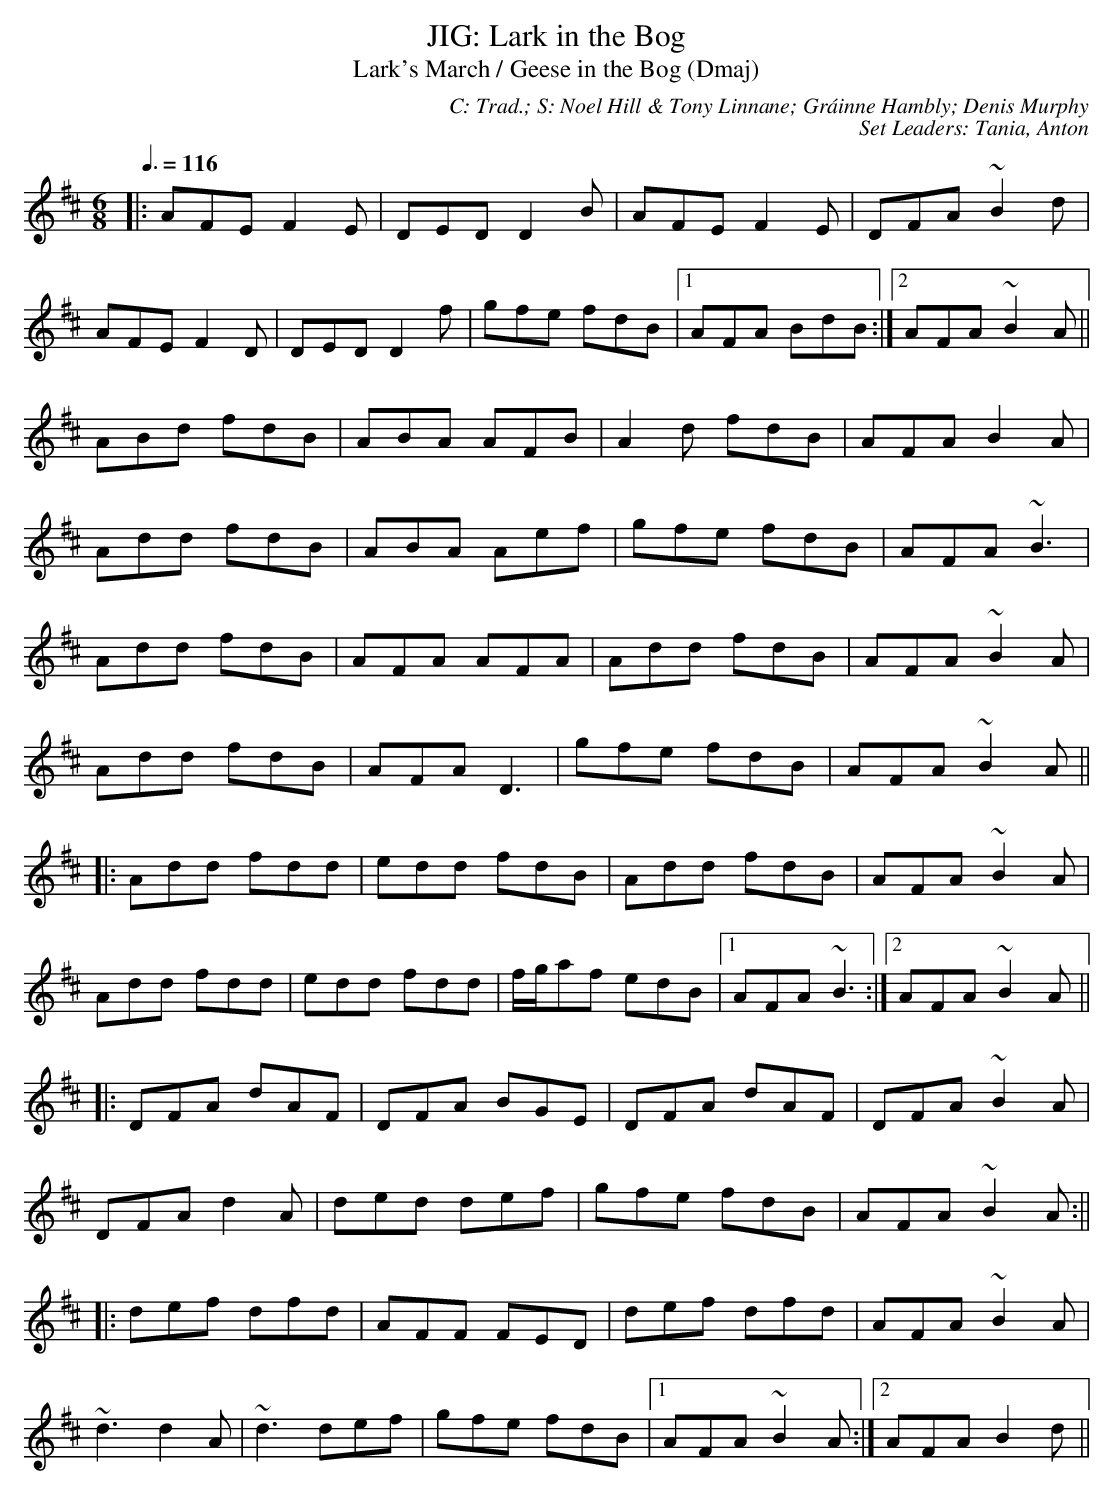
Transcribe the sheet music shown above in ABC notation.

X:1
T: JIG: Lark in the Bog
T: Lark's March / Geese in the Bog (Dmaj)
C: C: Trad.; S: Noel Hill & Tony Linnane; Gráinne Hambly; Denis Murphy
C: Set Leaders: Tania, Anton
M: 6/8
L: 1/8
Q: 3/8=116
K: Dmaj
|:AFE F2E|DED D2B|AFE F2E|DFA ~B2d|
AFE F2D|DED D2f|gfe fdB|1 AFA BdB:|2 AFA ~B2A||
ABd fdB|ABA AFB|A2d fdB|AFA B2A|
Add fdB|ABA Aef|gfe fdB|AFA ~B3|
Add fdB|AFA AFA|Add fdB|AFA ~B2A|
Add fdB|AFA D3|gfe fdB|AFA ~B2A||
|:Add fdd|edd fdB|Add fdB|AFA ~B2A|
Add fdd|edd fdd|f/g/af edB|1 AFA ~B3:|2 AFA ~B2A||
|:DFA dAF|DFA BGE|DFA dAF|DFA ~B2A|
DFA d2A|ded def|gfe fdB|AFA ~B2A:||
|:def dfd|AFF FED|def dfd|AFA ~B2A|
~d3 d2A|~d3 def|gfe fdB|1 AFA ~B2A:|2 AFA B2d||
